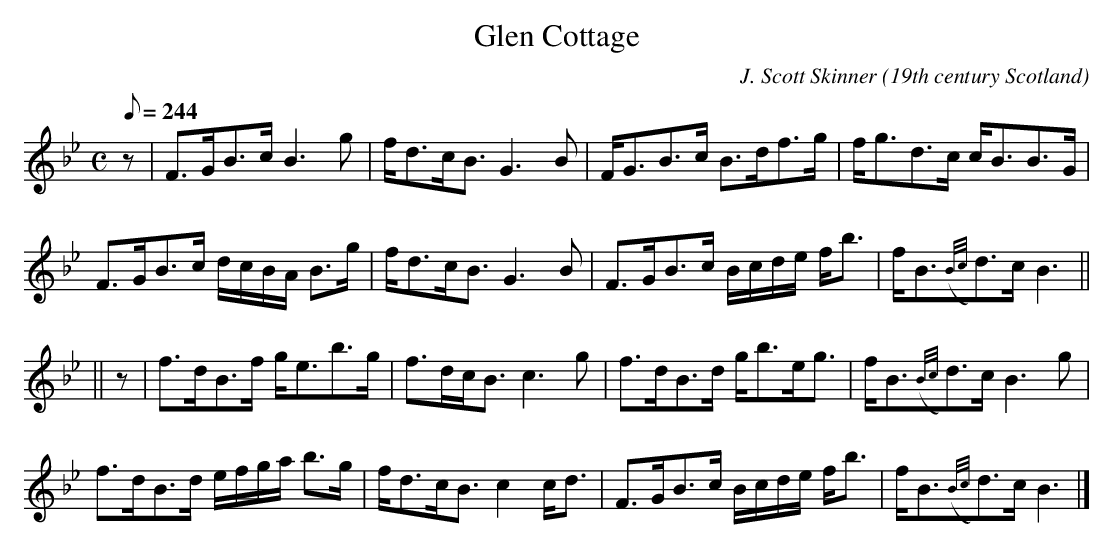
X:1
T:Glen Cottage
C:J. Scott Skinner
O:19th century Scotland
L:1/8
M:C
Q:244
K:Bb
z|F>GB>c B3 g|f<dc<B G3 B|F<GB>c B>df>g|f<gd>c c<BB>G|
F>GB>c  d/c/B/A/ B>g|f<dc<B G3 B|F>GB>c B/c/d/e/ f<b|f<B({B/c/}d)>c B3||
||z|f>dB>f g<eb>g|f>dc<B c3 g|f>dB>d g<be<g|f<B({B/c/}d)>c B3 g|
f>dB>d e/f/g/a/ b>g|f<dc<B c2 c<d|F>GB>c B/c/d/e/ f<b|f<B({B/c/}d)>c B3|]
